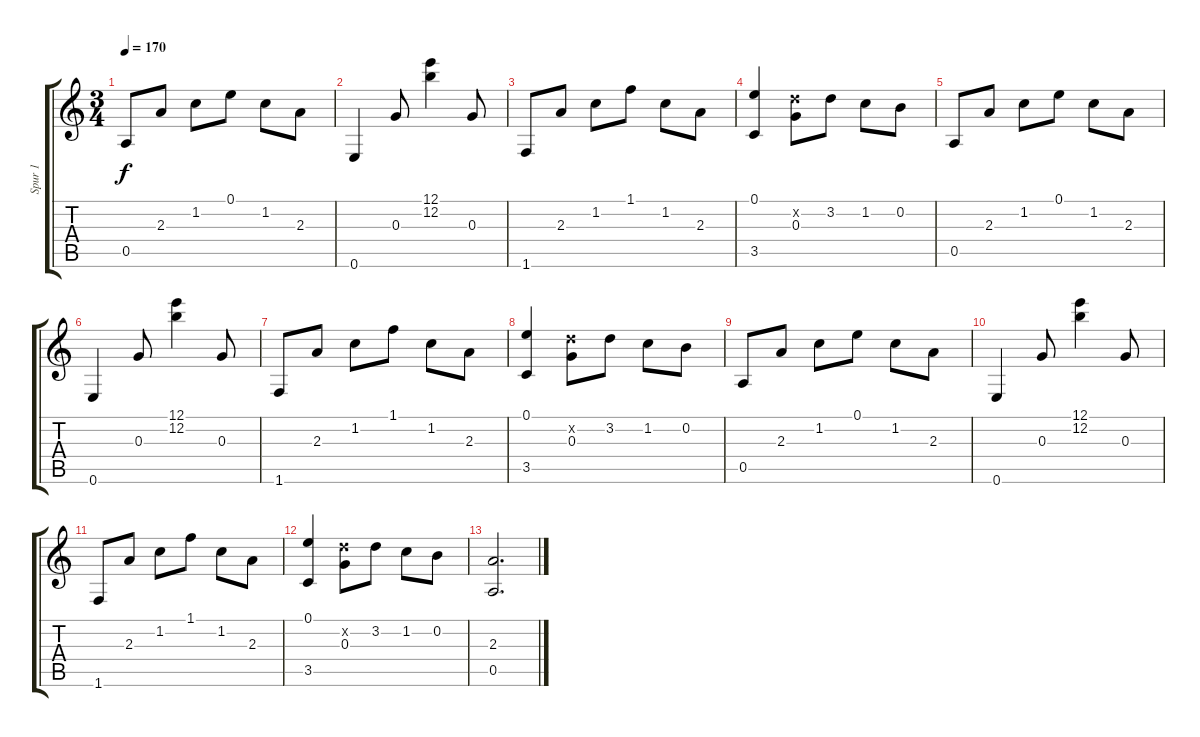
\track ("Spur 1" "Spur 1") {instrument acousticguitarnylon}
\staff {score tabs}
\tuning (E4 B3 G3 D3 A2 E2) {hide}
\ts (3 4)
\tempo 170
\clef g2
\ks c
0.5.8{dy f} 2.3.8 1.2.8 0.1.8 1.2.8 2.3.8 |
0.6.4 0.3.8 (12.1 12.2).4 0.3.8 |
1.6.8 2.3.8 1.2.8 1.1.8 1.2.8 2.3.8 |
(0.1 3.5).4 (3.2{x} 0.3).8 3.2.8 1.2.8 0.2.8 |
0.5.8 2.3.8 1.2.8 0.1.8 1.2.8 2.3.8 |
0.6.4 0.3.8 (12.1 12.2).4 0.3.8 |
1.6.8 2.3.8 1.2.8 1.1.8 1.2.8 2.3.8 |
(0.1 3.5).4 (3.2{x} 0.3).8 3.2.8 1.2.8 0.2.8 |
0.5.8 2.3.8 1.2.8 0.1.8 1.2.8 2.3.8 |
0.6.4 0.3.8 (12.1 12.2).4 0.3.8 |
1.6.8 2.3.8 1.2.8 1.1.8 1.2.8 2.3.8 |
(0.1 3.5).4 (3.2{x} 0.3).8 3.2.8 1.2.8 0.2.8 |
(2.3 0.5).2{d}
